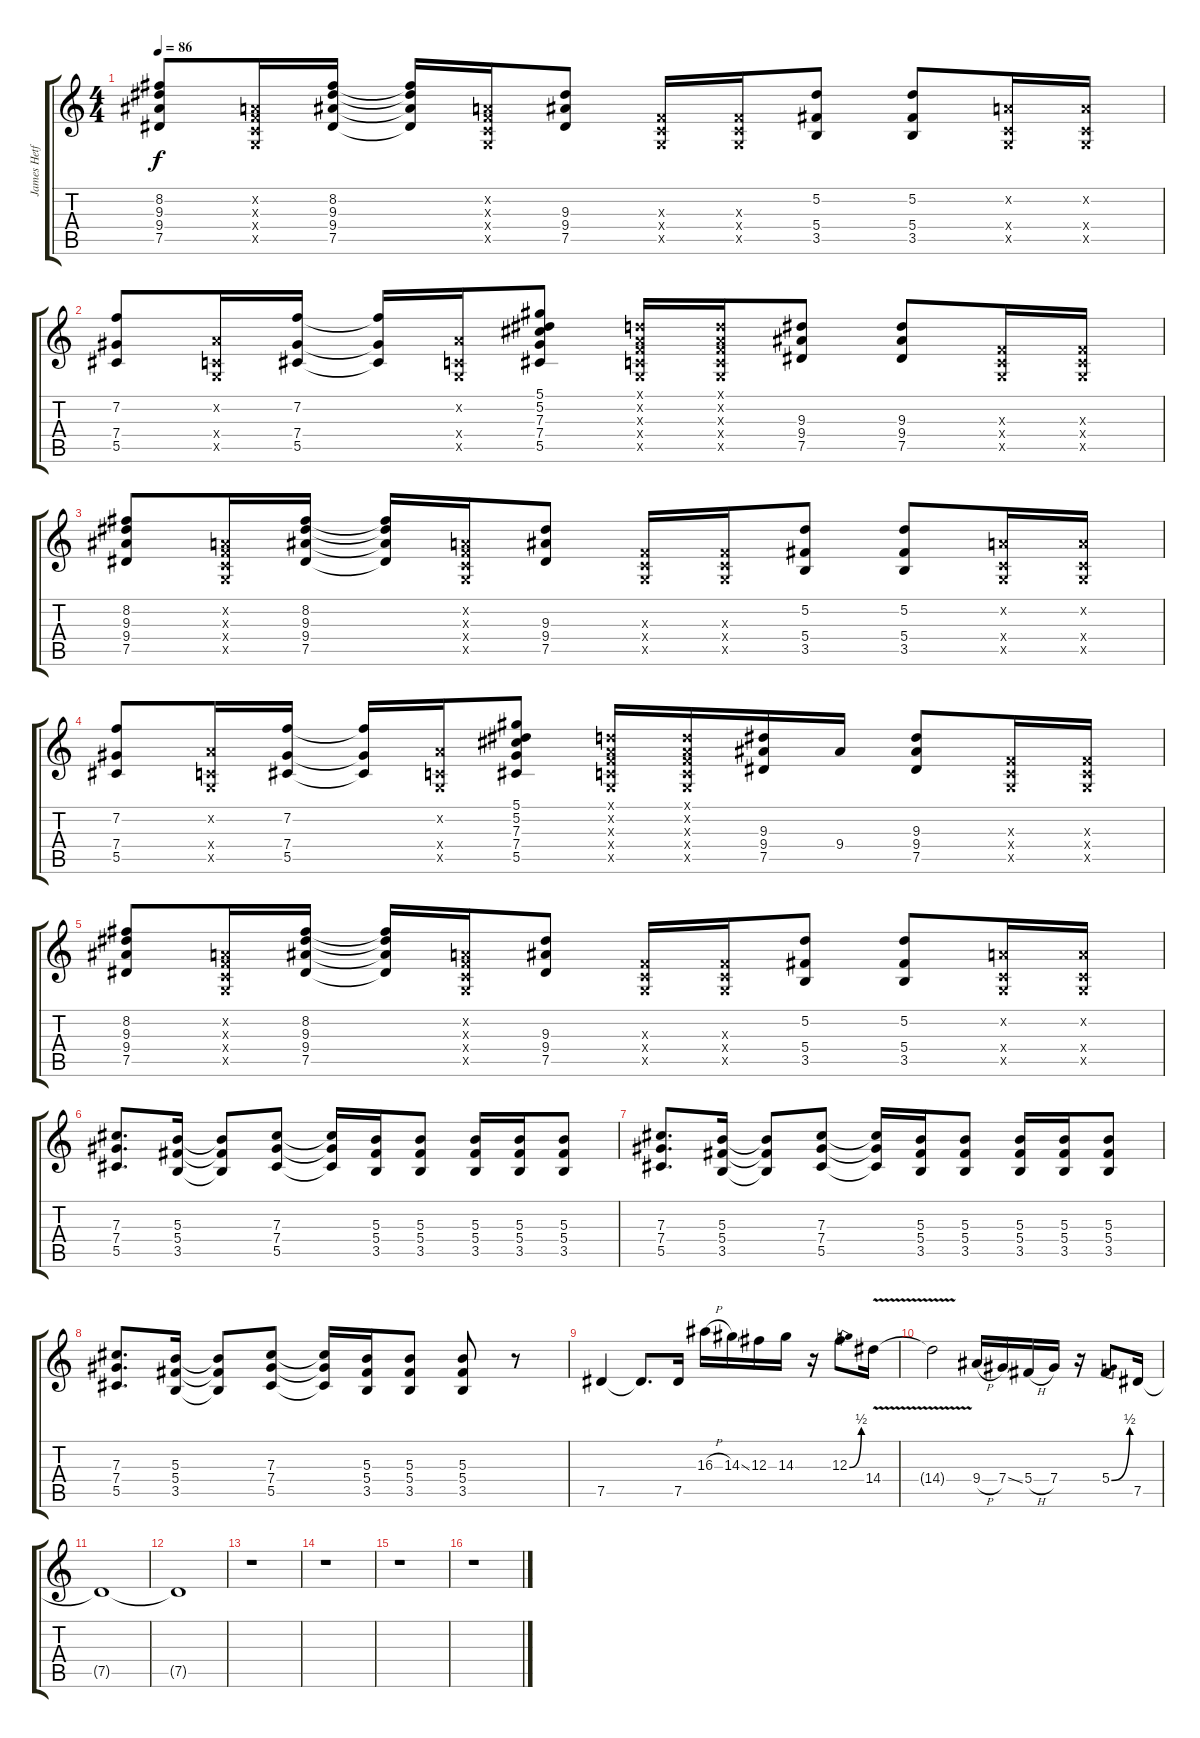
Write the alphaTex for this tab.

\track ("James Hetfield (disto)" "James Hetf") {instrument distortionguitar}
\staff {score tabs}
\tuning (Eb4 Bb3 Gb3 Db3 Ab2 Eb2) {hide}
\ts (4 4)
\tempo 86
\clef g2
\ks c
(8.2 9.3 9.4 7.5).8{dy f} (-1.2{x} -1.3{x} -1.4{x} -1.5{x}).16 (8.2 9.3 9.4 7.5).16 (8.2{t} 9.3{t} 9.4{t} 7.5{t}).16 (-1.2{x} -1.3{x} -1.4{x} -1.5{x}).16 (9.3 9.4 7.5).8 (-1.3{x} -1.4{x} -1.5{x}).16 (-1.3{x} -1.4{x} -1.5{x}).16 (5.2 5.4 3.5).8 (5.2 5.4 3.5).8 (-1.2{x} -1.4{x} -1.5{x}).16 (-1.2{x} -1.4{x} -1.5{x}).16 |
(7.2 7.4 5.5).8 (-1.2{x} -1.4{x} -1.5{x}).16 (7.2 7.4 5.5).16 (7.2{t} 7.4{t} 5.5{t}).16 (-1.2{x} -1.4{x} -1.5{x}).16 (5.1 5.2 7.3 7.4 5.5).8 (-1.1{x} -1.2{x} -1.3{x} -1.4{x} -1.5{x}).16 (-1.1{x} -1.2{x} -1.3{x} -1.4{x} -1.5{x}).16 (9.3 9.4 7.5).8 (9.3 9.4 7.5).8 (-1.3{x} -1.4{x} -1.5{x}).16 (-1.3{x} -1.4{x} -1.5{x}).16 |
(8.2 9.3 9.4 7.5).8 (-1.2{x} -1.3{x} -1.4{x} -1.5{x}).16 (8.2 9.3 9.4 7.5).16 (8.2{t} 9.3{t} 9.4{t} 7.5{t}).16 (-1.2{x} -1.3{x} -1.4{x} -1.5{x}).16 (9.3 9.4 7.5).8 (-1.3{x} -1.4{x} -1.5{x}).16 (-1.3{x} -1.4{x} -1.5{x}).16 (5.2 5.4 3.5).8 (5.2 5.4 3.5).8 (-1.2{x} -1.4{x} -1.5{x}).16 (-1.2{x} -1.4{x} -1.5{x}).16 |
(7.2 7.4 5.5).8 (-1.2{x} -1.4{x} -1.5{x}).16 (7.2 7.4 5.5).16 (7.2{t} 7.4{t} 5.5{t}).16 (-1.2{x} -1.4{x} -1.5{x}).16 (5.1 5.2 7.3 7.4 5.5).8 (-1.1{x} -1.2{x} -1.3{x} -1.4{x} -1.5{x}).16 (-1.1{x} -1.2{x} -1.3{x} -1.4{x} -1.5{x}).16 (9.3 9.4 7.5).16 9.4.16 (9.3 9.4 7.5).8 (-1.3{x} -1.4{x} -1.5{x}).16 (-1.3{x} -1.4{x} -1.5{x}).16 |
(8.2 9.3 9.4 7.5).8 (-1.2{x} -1.3{x} -1.4{x} -1.5{x}).16 (8.2 9.3 9.4 7.5).16 (8.2{t} 9.3{t} 9.4{t} 7.5{t}).16 (-1.2{x} -1.3{x} -1.4{x} -1.5{x}).16 (9.3 9.4 7.5).8 (-1.3{x} -1.4{x} -1.5{x}).16 (-1.3{x} -1.4{x} -1.5{x}).16 (5.2 5.4 3.5).8 (5.2 5.4 3.5).8 (-1.2{x} -1.4{x} -1.5{x}).16 (-1.2{x} -1.4{x} -1.5{x}).16 |
(7.3 7.4 5.5).8{d} (5.3 5.4 3.5).16 (5.3{t} 5.4{t} 3.5{t}).8 (7.3 7.4 5.5).8 (7.3{t} 7.4{t} 5.5{t}).16 (5.3 5.4 3.5).16 (5.3 5.4 3.5).8 (5.3 5.4 3.5).16 (5.3 5.4 3.5).16 (5.3 5.4 3.5).8 |
(7.3 7.4 5.5).8{d} (5.3 5.4 3.5).16 (5.3{t} 5.4{t} 3.5{t}).8 (7.3 7.4 5.5).8 (7.3{t} 7.4{t} 5.5{t}).16 (5.3 5.4 3.5).16 (5.3 5.4 3.5).8 (5.3 5.4 3.5).16 (5.3 5.4 3.5).16 (5.3 5.4 3.5).8 |
(7.3 7.4 5.5).8{d} (5.3 5.4 3.5).16 (5.3{t} 5.4{t} 3.5{t}).8 (7.3 7.4 5.5).8 (7.3{t} 7.4{t} 5.5{t}).16 (5.3 5.4 3.5).16 (5.3 5.4 3.5).8 (5.3 5.4 3.5).8 r.8 |
7.5.4 7.5{t}.8{d} 7.5.16 16.3{h}.16 14.3{ss}.16 12.3.16 14.3.16 r.16 12.3{be (bend 0 0 60 2)}.8 14.4{v}.16 |
14.4{t}.2 9.4{h}.16 7.4{ss}.16 5.4{h}.16 7.4.16 r.16 5.4{be (bend 0 0 60 2)}.8 7.5.16 |
7.5{t}.1 |
7.5{t}.1{volume 0} |
r.1 |
r.1 |
r.1{volume 16} |
r.1
